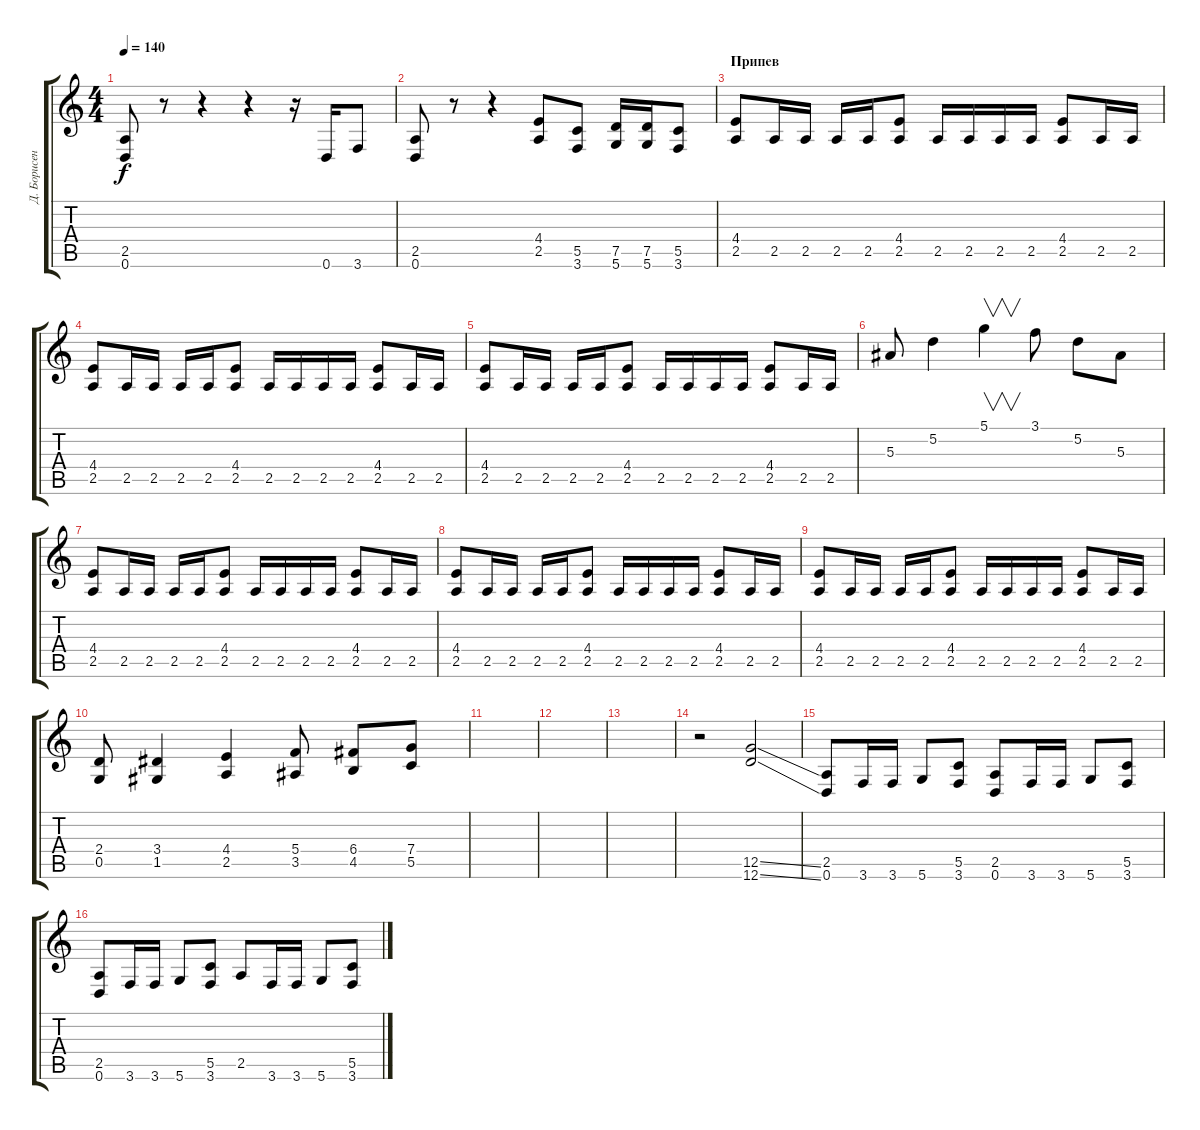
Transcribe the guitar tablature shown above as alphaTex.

\track ("Д. Борисенков" "Д. Борисен") {instrument distortionguitar}
\staff {score tabs}
\tuning (D4 A3 F3 C3 G2 D2) {hide}
\ts (4 4)
\tempo 140
\clef g2
\ks c
(2.5 0.6).8{dy f} r.8 r.4 r.4 r.16 0.6.16 3.6.8 |
(2.5 0.6).8 r.8 r.4 (4.4 2.5).8 (5.5 3.6).8 (7.5 5.6).16 (7.5 5.6).16 (5.5 3.6).8 |
\section ("" "Припев")
(4.4 2.5).8 2.5.16 2.5.16 2.5.16 2.5.16 (4.4 2.5).8 2.5.16 2.5.16 2.5.16 2.5.16 (4.4 2.5).8 2.5.16 2.5.16 |
(4.4 2.5).8 2.5.16 2.5.16 2.5.16 2.5.16 (4.4 2.5).8 2.5.16 2.5.16 2.5.16 2.5.16 (4.4 2.5).8 2.5.16 2.5.16 |
(4.4 2.5).8 2.5.16 2.5.16 2.5.16 2.5.16 (4.4 2.5).8 2.5.16 2.5.16 2.5.16 2.5.16 (4.4 2.5).8 2.5.16 2.5.16 |
5.3.8 5.2.4 5.1.4{v} 3.1.8 5.2.8 5.3.8 |
(4.4 2.5).8 2.5.16 2.5.16 2.5.16 2.5.16 (4.4 2.5).8 2.5.16 2.5.16 2.5.16 2.5.16 (4.4 2.5).8 2.5.16 2.5.16 |
(4.4 2.5).8 2.5.16 2.5.16 2.5.16 2.5.16 (4.4 2.5).8 2.5.16 2.5.16 2.5.16 2.5.16 (4.4 2.5).8 2.5.16 2.5.16 |
(4.4 2.5).8 2.5.16 2.5.16 2.5.16 2.5.16 (4.4 2.5).8 2.5.16 2.5.16 2.5.16 2.5.16 (4.4 2.5).8 2.5.16 2.5.16 |
(2.4 0.5).8 (3.4 1.5).4 (4.4 2.5).4 (5.4 3.5).8 (6.4 4.5).8 (7.4 5.5).8 |
|
|
|
r.2 (12.5{ss} 12.6{ss}).2 |
(2.5 0.6).8 3.6.16 3.6.16 5.6.8 (5.5 3.6).8 (2.5 0.6).8 3.6.16 3.6.16 5.6.8 (5.5 3.6).8 |
(2.5 0.6).8 3.6.16 3.6.16 5.6.8 (5.5 3.6).8 2.5.8 3.6.16 3.6.16 5.6.8 (5.5 3.6).8
